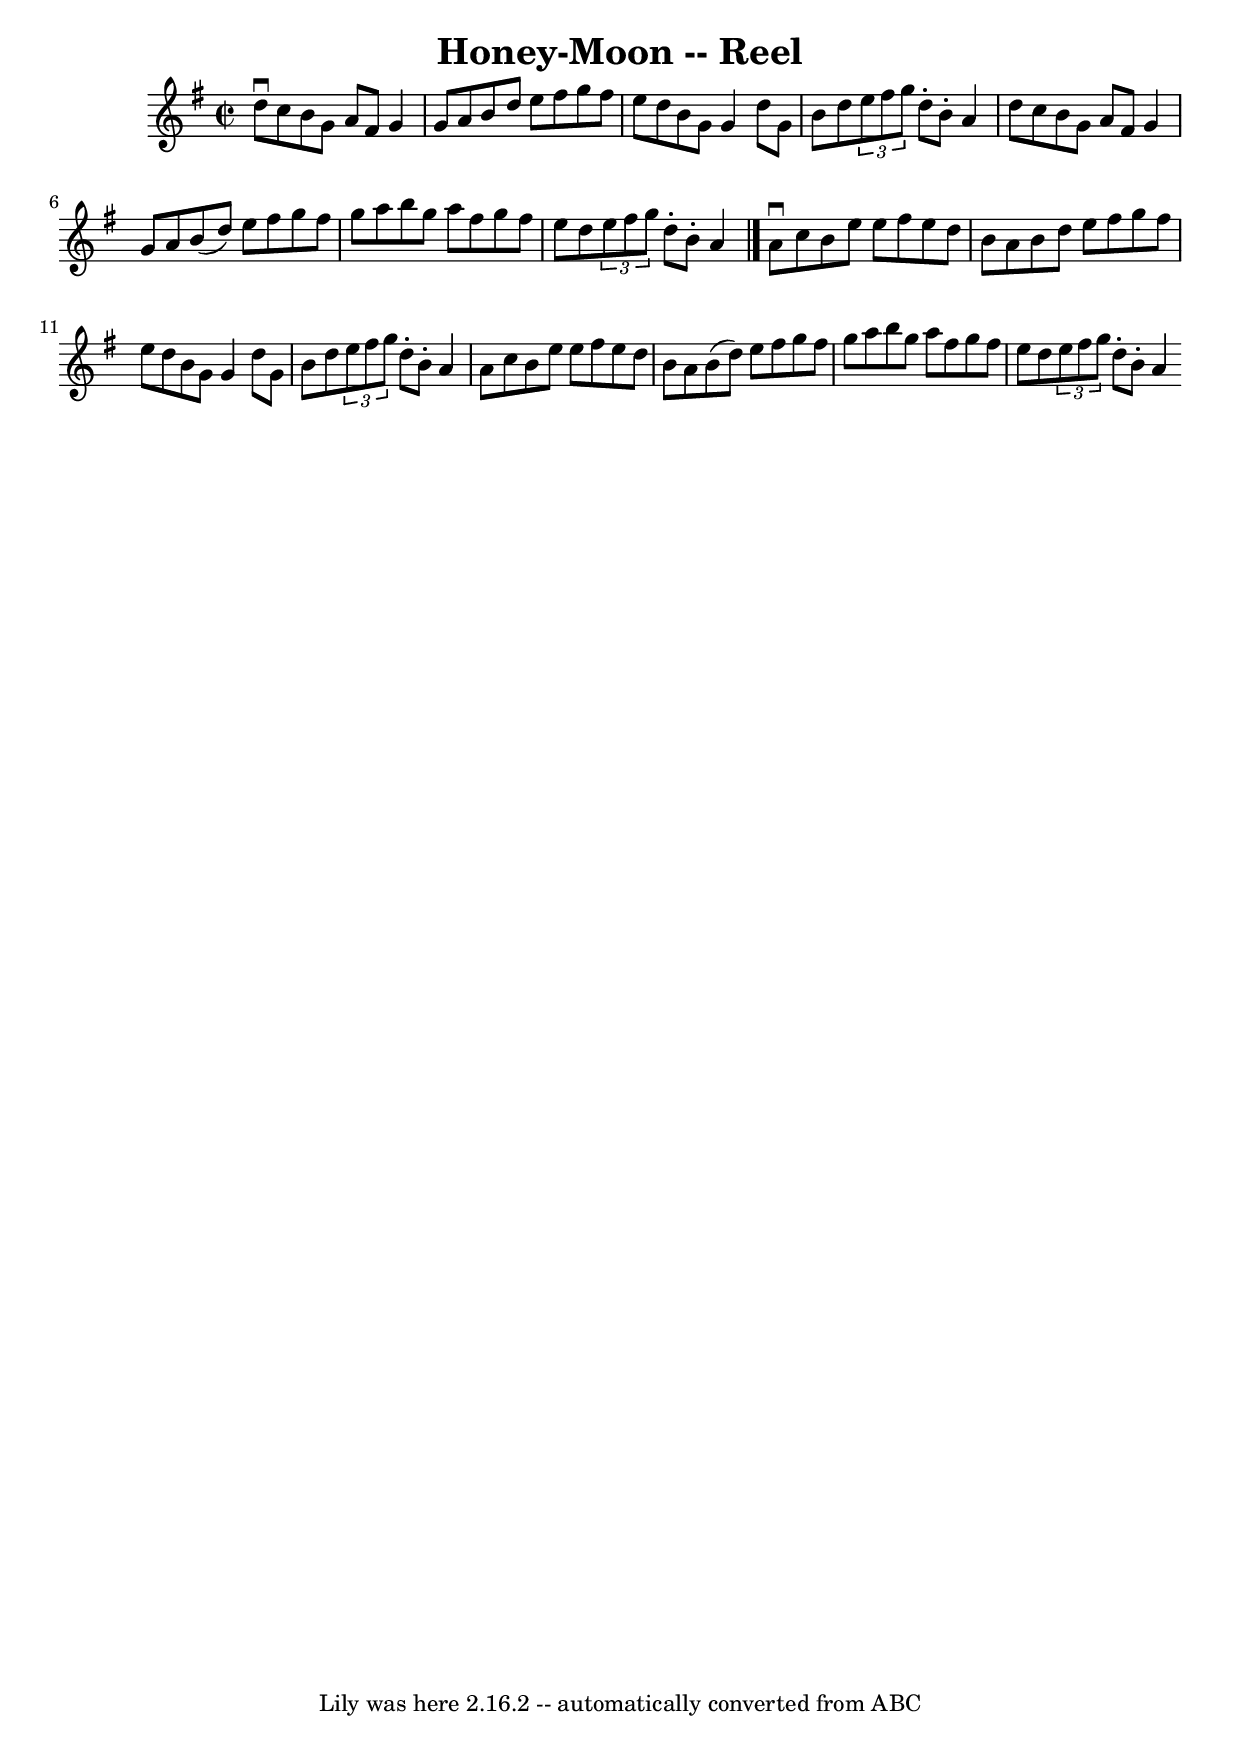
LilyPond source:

\version "2.16.2"
\include "Mammoth.ily"
\header {
  %% book = "Ryan's Mammoth Collection"
 crossRefNumber = "1"
 footnotes = ""
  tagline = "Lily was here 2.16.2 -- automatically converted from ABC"
  title = "Honey-Moon -- Reel"

}
voicedefault =  {


  \override Staff.TimeSignature #'style = #'C
  \time 2/2 
  \key g \major d''8^\downbow c''8   |
 b'8 g'8 a'8 fis'8 g'4 g'8 a'8     |
 b'8 d''8 e''8 fis''8 g''8 fis''8 e''8 d''8     |
 b'8 g'8 g'4 d''8 g'8 b'8 d''8     |
  \times 2/3 { e''8 fis''8 g''8  
	     } d''8-. b'8-. a'4 d''8 c''8     |
 b'8 g'8 a'8 fis'8 g'4 g'8 a'8     |
 b'8 (d''8) e''8 fis''8 g''8 fis''8 g''8 a''8     |
 b''8 g''8 a''8 fis''8 g''8 fis''8 e''8 d''8     |
  \times 2/3 { e''8 fis''8 g''8  
	     } d''8-. b'8-. a'4    \bar "|." a'8^\downbow c''8   |
 b'8 e''8 e''8 fis''8 e''8 d''8 b'8 a'8     |
 b'8 d''8 e''8 fis''8 g''8 fis''8 e''8 d''8     |
 b'8 g'8 g'4 d''8 g'8 b'8 d''8     |
  \times 2/3 { e''8 fis''8   
	 g''8   	     } d''8-. b'8-. a'4 a'8 c''8     |
 b'8 e''8 e''8 fis''8 e''8 d''8 b'8 a'8     |
 b'8 (d''8) e''8 fis''8 g''8 fis''8 g''8 a''8     |
 b''8 g''8 a''8 fis''8 g''8 fis''8 e''8 d''8     |
  \times 2/3 {   
 e''8 fis''8 g''8     } d''8-. b'8-. a'4      \bar " |."   

}

\score{
  <<

    \context Staff="default"
    {
      \voicedefault 
      
    }

  >>
  \layout {
    
  }
  \midi {
  }

}
